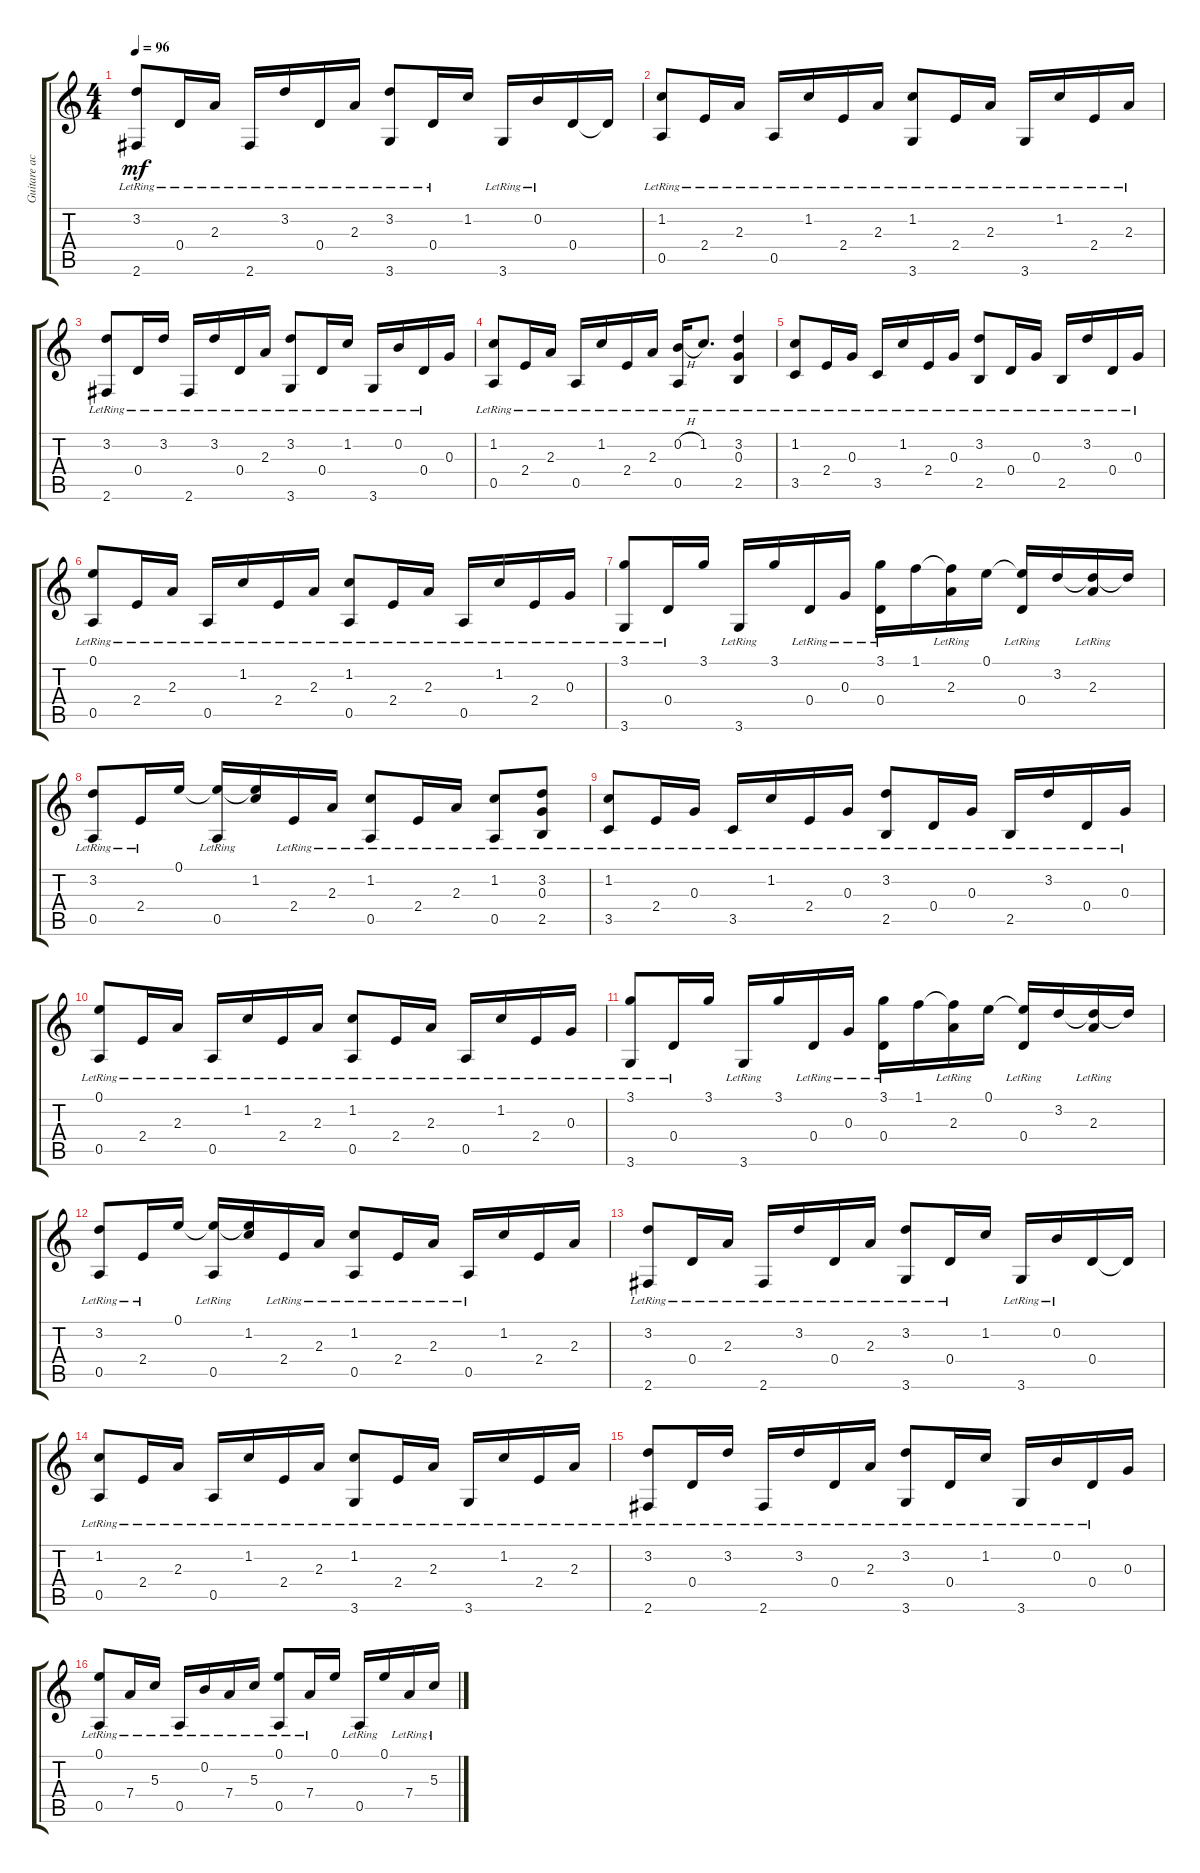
\track ("Guitare accoustique" "Guitare ac") {instrument acousticguitarnylon}
\staff {score tabs}
\tuning (E4 B3 G3 D3 A2 E2) {hide}
\ts (4 4)
\tempo 96
\clef g2
\ks c
(3.2{lr} 2.6{lr}).8{dy mf} 0.4{lr}.16 2.3{lr}.16 2.6{lr}.16 3.2{lr}.16 0.4{lr}.16 2.3{lr}.16 (3.2{lr} 3.6{lr}).8 0.4{lr}.16 1.2.16 3.6{lr}.16 0.2{lr}.16 0.4.16 0.4{t}.16 |
(1.2{lr} 0.5{lr}).8 2.4{lr}.16 2.3{lr}.16 0.5{lr}.16 1.2{lr}.16 2.4{lr}.16 2.3{lr}.16 (1.2{lr} 3.6{lr}).8 2.4{lr}.16 2.3{lr}.16 3.6{lr}.16 1.2{lr}.16 2.4{lr}.16 2.3{lr}.16 |
(3.2{lr} 2.6{lr}).8 0.4{lr}.16 3.2{lr}.16 2.6{lr}.16 3.2{lr}.16 0.4{lr}.16 2.3{lr}.16 (3.2{lr} 3.6{lr}).8 0.4{lr}.16 1.2{lr}.16 3.6{lr}.16 0.2{lr}.16 0.4{lr}.16 0.3.16 |
(1.2{lr} 0.5{lr}).8 2.4{lr}.16 2.3{lr}.16 0.5{lr}.16 1.2{lr}.16 2.4{lr}.16 2.3{lr}.16 (0.2{h lr} 0.5{lr}).16 1.2{lr}.8{d} (3.2{lr} 0.3{lr} 2.5{lr}).4 |
(1.2{lr} 3.5{lr}).8 2.4{lr}.16 0.3{lr}.16 3.5{lr}.16 1.2{lr}.16 2.4{lr}.16 0.3{lr}.16 (3.2{lr} 2.5{lr}).8 0.4{lr}.16 0.3{lr}.16 2.5{lr}.16 3.2{lr}.16 0.4{lr}.16 0.3{lr}.16 |
(0.1{lr} 0.5{lr}).8 2.4{lr}.16 2.3{lr}.16 0.5{lr}.16 1.2{lr}.16 2.4{lr}.16 2.3{lr}.16 (1.2{lr} 0.5{lr}).8 2.4{lr}.16 2.3{lr}.16 0.5{lr}.16 1.2{lr}.16 2.4{lr}.16 0.3{lr}.16 |
(3.1 3.6{lr}).8 0.4{lr}.16 3.1.16 3.6{lr}.16 3.1.16 0.4{lr}.16 0.3{lr}.16 (3.1{lr} 0.4{lr}).16 1.1.16 (1.1{t} 2.3{lr}).16 0.1.16 (0.1{t} 0.4{lr}).16 3.2.16 (3.2{t} 2.3{lr}).16 3.2{t}.16 |
(3.2 0.5{lr}).8 2.4{lr}.16 0.1.16 (0.1{t} 0.5{lr}).16 (0.1{t} 1.2).16 2.4{lr}.16 2.3{lr}.16 (1.2{lr} 0.5{lr}).8 2.4{lr}.16 2.3{lr}.16 (1.2{lr} 0.5{lr}).8 (3.2{lr} 0.3 2.5{lr}).8 |
(1.2{lr} 3.5{lr}).8 2.4{lr}.16 0.3{lr}.16 3.5{lr}.16 1.2{lr}.16 2.4{lr}.16 0.3{lr}.16 (3.2{lr} 2.5{lr}).8 0.4{lr}.16 0.3{lr}.16 2.5{lr}.16 3.2{lr}.16 0.4{lr}.16 0.3{lr}.16 |
(0.1{lr} 0.5{lr}).8 2.4{lr}.16 2.3{lr}.16 0.5{lr}.16 1.2{lr}.16 2.4{lr}.16 2.3{lr}.16 (1.2{lr} 0.5{lr}).8 2.4{lr}.16 2.3{lr}.16 0.5{lr}.16 1.2{lr}.16 2.4{lr}.16 0.3{lr}.16 |
(3.1 3.6{lr}).8 0.4{lr}.16 3.1.16 3.6{lr}.16 3.1.16 0.4{lr}.16 0.3{lr}.16 (3.1{lr} 0.4{lr}).16 1.1.16 (1.1{t} 2.3{lr}).16 0.1.16 (0.1{t} 0.4{lr}).16 3.2.16 (3.2{t} 2.3{lr}).16 3.2{t}.16 |
(3.2 0.5{lr}).8 2.4{lr}.16 0.1.16 (0.1{t} 0.5{lr}).16 (0.1{t} 1.2).16 2.4{lr}.16 2.3{lr}.16 (1.2{lr} 0.5{lr}).8 2.4{lr}.16 2.3{lr}.16 0.5{lr}.16 1.2.16 2.4.16 2.3.16 |
(3.2{lr} 2.6{lr}).8 0.4{lr}.16 2.3{lr}.16 2.6{lr}.16 3.2{lr}.16 0.4{lr}.16 2.3{lr}.16 (3.2{lr} 3.6{lr}).8 0.4{lr}.16 1.2.16 3.6{lr}.16 0.2{lr}.16 0.4.16 0.4{t}.16 |
(1.2{lr} 0.5{lr}).8 2.4{lr}.16 2.3{lr}.16 0.5{lr}.16 1.2{lr}.16 2.4{lr}.16 2.3{lr}.16 (1.2{lr} 3.6{lr}).8 2.4{lr}.16 2.3{lr}.16 3.6{lr}.16 1.2{lr}.16 2.4{lr}.16 2.3{lr}.16 |
(3.2{lr} 2.6{lr}).8 0.4{lr}.16 3.2{lr}.16 2.6{lr}.16 3.2{lr}.16 0.4{lr}.16 2.3{lr}.16 (3.2{lr} 3.6{lr}).8 0.4{lr}.16 1.2{lr}.16 3.6{lr}.16 0.2{lr}.16 0.4{lr}.16 0.3.16 |
(0.1 0.5{lr}).8 7.4{lr}.16 5.3{lr}.16 0.5{lr}.16 0.2{lr}.16 7.4{lr}.16 5.3{lr}.16 (0.1 0.5{lr}).8 7.4{lr}.16 0.1.16 0.5{lr}.16 0.1.16 7.4{lr}.16 5.3{lr}.16
